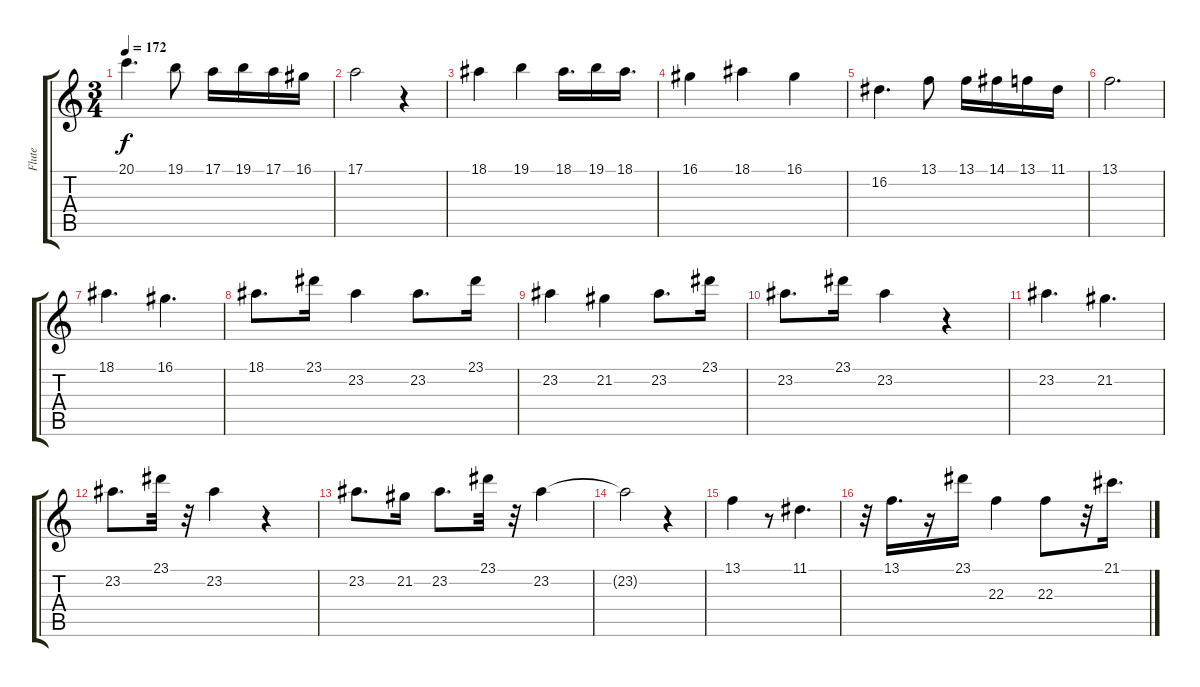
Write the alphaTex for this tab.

\track ("Flute" "Flute") {instrument flute}
\staff {score tabs}
\tuning (E4 B3 G3 D3 A2 E2) {hide}
\ts (3 4)
\tempo 172
\clef g2
\ks c
20.1.4{d dy f} 19.1.8 17.1.16 19.1.16 17.1.16 16.1.16 |
17.1.2 r.4 |
18.1.4 19.1.4 18.1.16{d} 19.1.16 18.1.16{d} |
16.1.4 18.1.4 16.1.4 |
16.2.4{d} 13.1.8 13.1.16 14.1.16 13.1.16 11.1.16 |
13.1.2{d} |
18.1.4{d} 16.1.4{d} |
18.1.8{d} 23.1.16 23.2.4 23.2.8{d} 23.1.16 |
23.2.4 21.2.4 23.2.8{d} 23.1.16 |
23.2.8{d} 23.1.16 23.2.4 r.4 |
23.2.4{d} 21.2.4{d} |
23.2.8{d} 23.1.32 r.32 23.2.4 r.4 |
23.2.8{d} 21.2.16 23.2.8{d} 23.1.32 r.32 23.2.4 |
23.2{t}.2 r.4 |
13.1.4 r.8 11.1.4{d} |
r.32 13.1.16{d} r.16 23.1.16 22.3.4 22.3.8 r.32 21.1.16{d}
